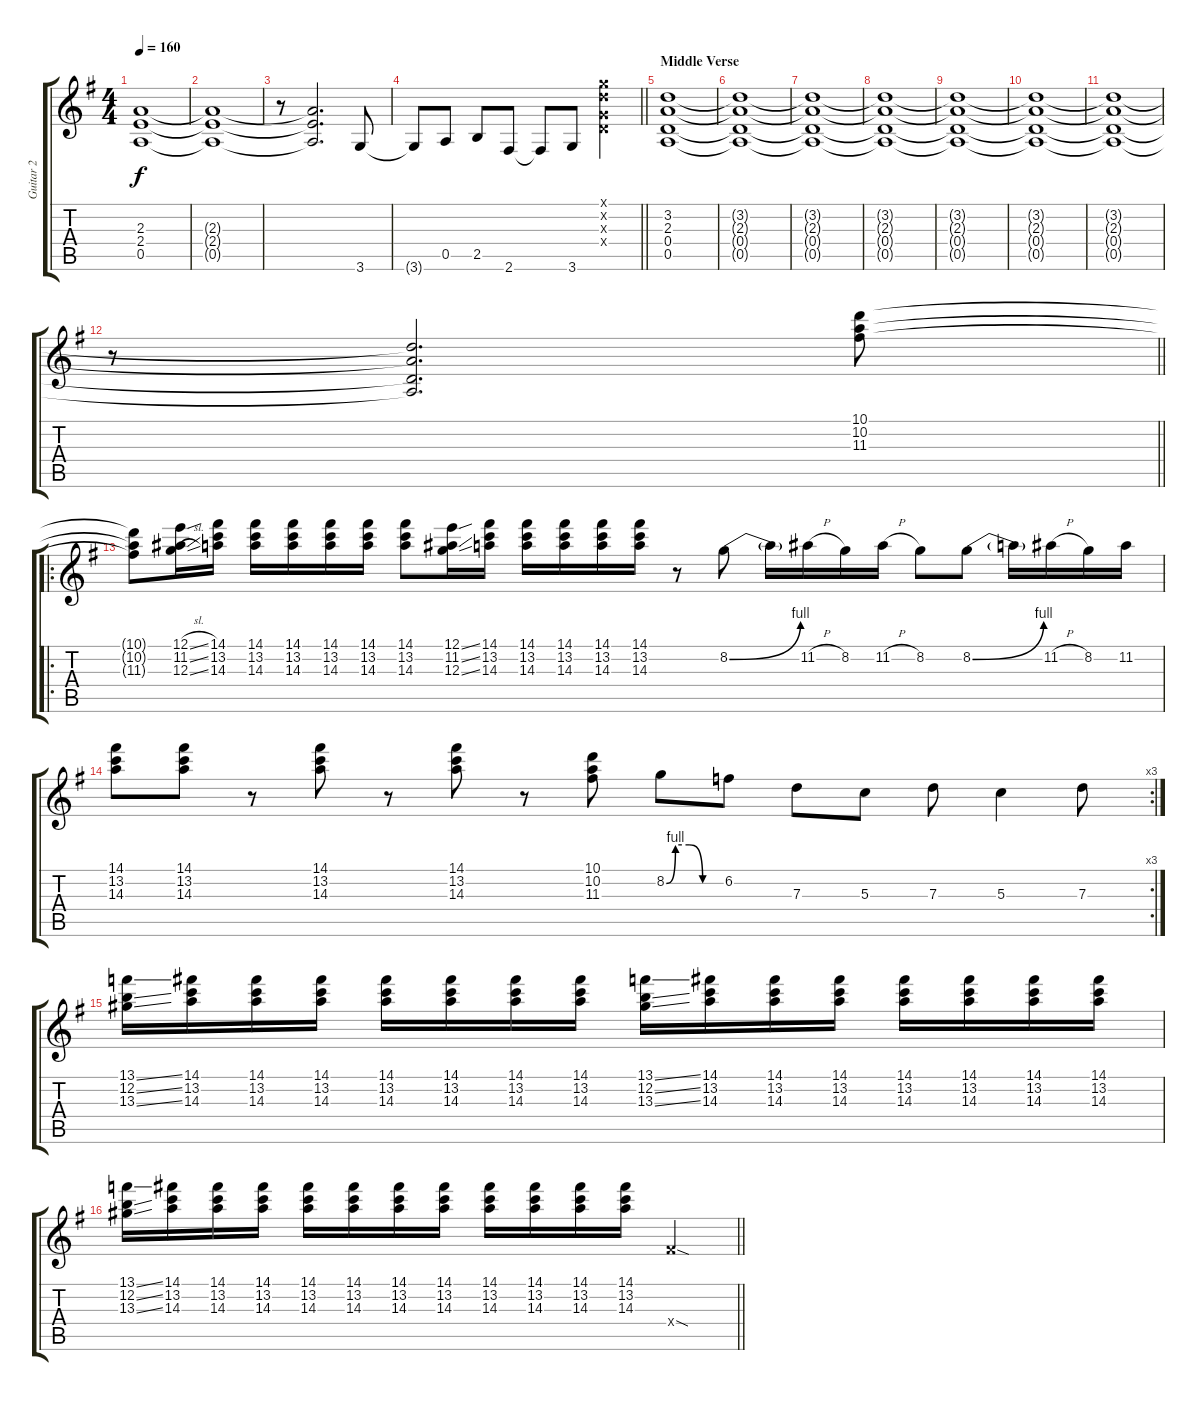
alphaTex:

\track ("Guitar 2" "Guitar 2") {instrument distortionguitar}
\staff {score tabs}
\tuning (E4 B3 G3 D3 A2 E2) {hide}
\ts (4 4)
\tempo 160
\clef g2
\ks g
(2.3 2.4 0.5).1{dy f} |
(2.3{t} 2.4{t} 0.5{t}).1 |
r.8 (2.3{t} 2.4{t} 0.5{t}).2{d} 3.6.8 |
\barLineRight lightlight
3.6{t}.8 0.5.8 2.5.8 2.6.8 2.6{t}.8 3.6.8 (3.1{x} 3.2{x} 0.3{x} 0.4{x}).4 |
\section ("" "Middle Verse")
(3.2 2.3 0.4 0.5).1 |
(3.2{t} 2.3{t} 0.4{t} 0.5{t}).1 |
(3.2{t} 2.3{t} 0.4{t} 0.5{t}).1 |
(3.2{t} 2.3{t} 0.4{t} 0.5{t}).1 |
(3.2{t} 2.3{t} 0.4{t} 0.5{t}).1 |
(3.2{t} 2.3{t} 0.4{t} 0.5{t}).1 |
(3.2{t} 2.3{t} 0.4{t} 0.5{t}).1 |
\barLineRight lightlight
r.8 (3.2{t} 2.3{t} 0.4{t} 0.5{t}).2{d} (10.1 10.2 11.3).8 |
\ro
(10.1{t} 10.2{t} 11.3{t}).8 (12.1{sl} 11.2{sl} 12.3{sl}).16 (14.1 13.2 14.3).16 (14.1 13.2 14.3).16 (14.1 13.2 14.3).16 (14.1 13.2 14.3).16 (14.1 13.2 14.3).16 (14.1 13.2 14.3).8 (12.1{ss} 11.2{ss} 12.3{ss}).16 (14.1 13.2 14.3).16 (14.1 13.2 14.3).16 (14.1 13.2 14.3).16 (14.1 13.2 14.3).16 (14.1 13.2 14.3).16 r.8 8.2{be (bend 0 0 60 4)}.8 8.2{t}.16 11.2{h}.16 8.2.16 11.2{h}.16 8.2.8 8.2{be (bend 0 0 60 4)}.8 8.2{t}.16 11.2{h}.16 8.2.16 11.2.16 |
\rc 3
(14.1 13.2 14.3).8 (14.1 13.2 14.3).8 r.8 (14.1 13.2 14.3).8 r.8 (14.1 13.2 14.3).8 r.8 (10.1 10.2 11.3).8 8.2{be (custom 0 0 10 4 25 4 40 0 60 0)}.8 6.2.8 7.3.8 5.3.8 7.3.8 5.3.4 7.3.8 |
(13.1{ss} 12.2{ss} 13.3{ss}).16 (14.1 13.2 14.3).16 (14.1 13.2 14.3).16 (14.1 13.2 14.3).16 (14.1 13.2 14.3).16 (14.1 13.2 14.3).16 (14.1 13.2 14.3).16 (14.1 13.2 14.3).16 (13.1{ss} 12.2{ss} 13.3{ss}).16 (14.1 13.2 14.3).16 (14.1 13.2 14.3).16 (14.1 13.2 14.3).16 (14.1 13.2 14.3).16 (14.1 13.2 14.3).16 (14.1 13.2 14.3).16 (14.1 13.2 14.3).16 |
\barLineRight lightlight
(13.1{ss} 12.2{ss} 13.3{ss}).16 (14.1 13.2 14.3).16 (14.1 13.2 14.3).16 (14.1 13.2 14.3).16 (14.1 13.2 14.3).16 (14.1 13.2 14.3).16 (14.1 13.2 14.3).16 (14.1 13.2 14.3).16 (14.1 13.2 14.3).16 (14.1 13.2 14.3).16 (14.1 13.2 14.3).16 (14.1 13.2 14.3).16 4.4{sod x}.4
